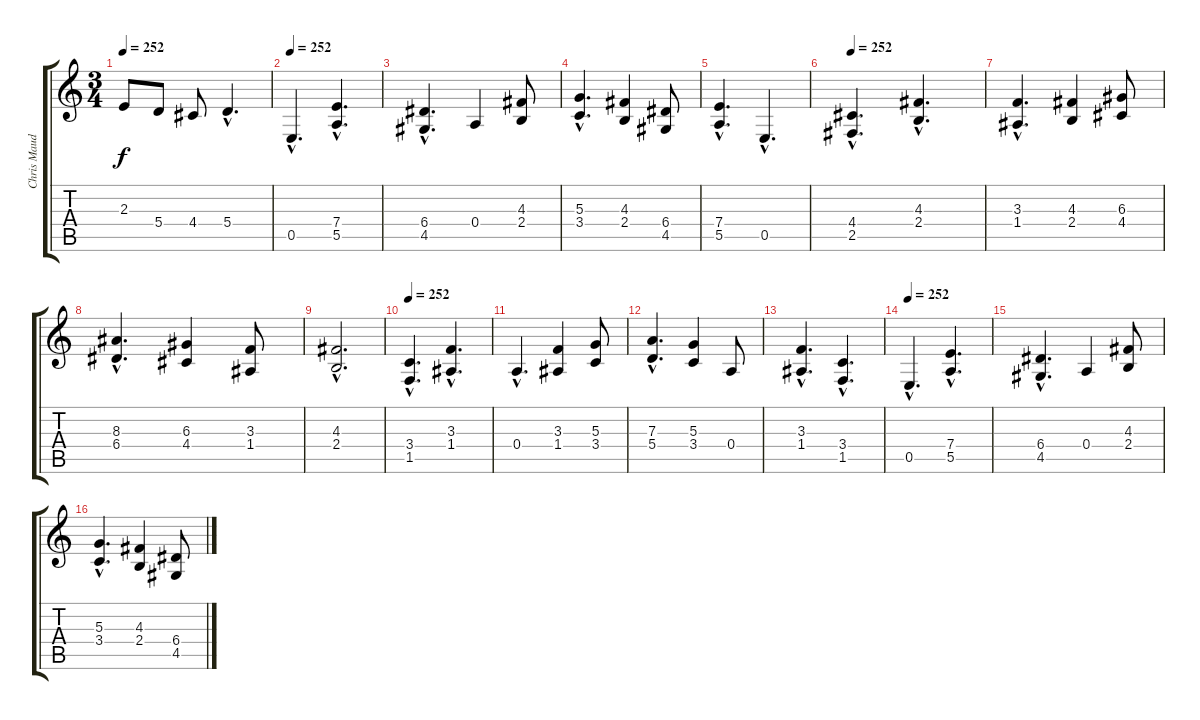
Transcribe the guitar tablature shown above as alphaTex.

\track ("Chris Maudling (Rhythm)" "Chris Maud") {instrument distortionguitar}
\staff {score tabs}
\tuning (B3 Gb3 D3 A2 E2 B1) {hide}
\ts (3 4)
\tempo 252
\clef g2
\ks c
2.3.8{dy f} 5.4.8 4.4.8 5.4{hac}.4{d} |
\tempo 252
0.5{hac}.4{d} (7.4{hac} 5.5{hac}).4{d} |
(6.4{hac} 4.5{hac}).4{d} 0.4.4 (4.3 2.4).8 |
(5.3{hac} 3.4{hac}).4{d} (4.3 2.4).4 (6.4 4.5).8 |
(7.4{hac} 5.5{hac}).4{d} 0.5{hac}.4{d} |
\tempo 252
(4.4{hac} 2.5{hac}).4{d} (4.3{hac} 2.4{hac}).4{d} |
(3.3{hac} 1.4{hac}).4{d} (4.3 2.4).4 (6.3 4.4).8 |
(8.3{hac} 6.4{hac}).4{d} (6.3 4.4).4 (3.3 1.4).8 |
(4.3{hac} 2.4{hac}).2{d} |
\tempo 252
(3.4{hac} 1.5{hac}).4{d} (3.3{hac} 1.4{hac}).4{d} |
0.4{hac}.4{d} (3.3 1.4).4 (5.3 3.4).8 |
(7.3{hac} 5.4{hac}).4{d} (5.3 3.4).4 0.4.8 |
(3.3{hac} 1.4{hac}).4{d} (3.4{hac} 1.5{hac}).4{d} |
\tempo 252
0.5{hac}.4{d} (7.4{hac} 5.5{hac}).4{d} |
(6.4{hac} 4.5{hac}).4{d} 0.4.4 (4.3 2.4).8 |
(5.3{hac} 3.4{hac}).4{d} (4.3 2.4).4 (6.4 4.5).8
